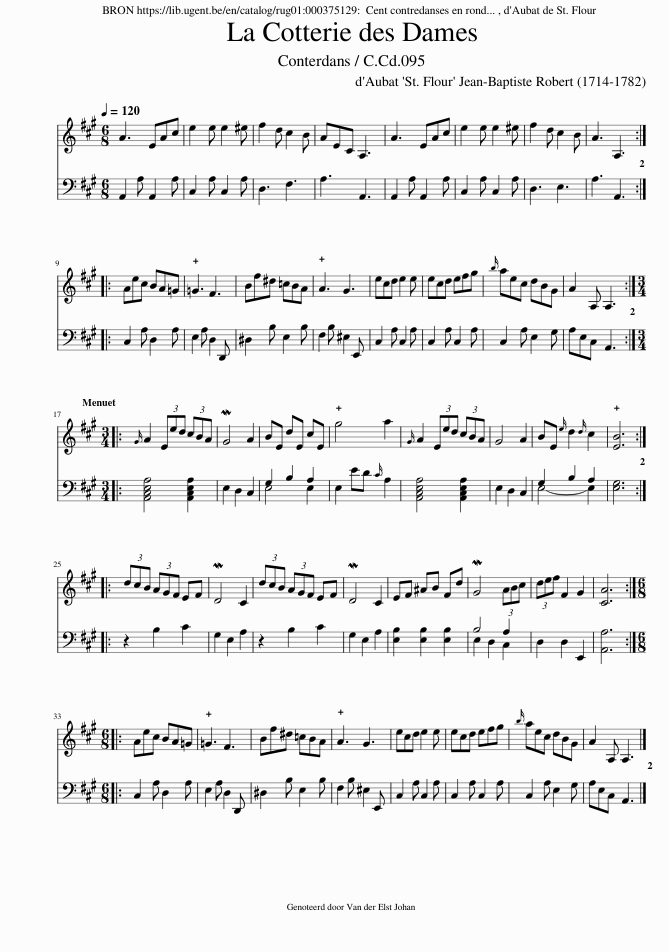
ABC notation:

X:1
%%score 1 ( 2 3 )
L:1/8
Q:1/4=120
M:6/8
I:linebreak $
K:A
V:1 treble
V:2 bass
V:3 bass
V:1
 A3 EAc | e2 e e2 ^e | f2 d c2 B | AEC A,3 | A3 EAc | %5
 e2 e e2 ^e | f2 d c2 B | A3 A,3 ::$ Aec BA=G | !plus!=G3 F3 | %10
 Bf^d =cBA | !plus!A3 G3 | ecd e2 e | ecd efg |{b} aec dBG | %15
 A2 A, A,3 ::$[M:3/4]{G} A2 (3Eed (3cBA | MG4 A2 | BE dE cE | !plus!g4 a2 | %20
{G} A2 (3Eed (3cBA | G4 A2 | BE{e} d2{d} c2 | !plus![EB]6 ::$ (3dcB (3AGF EF | %25
 MD4 C2 | (3dcB (3AGF EF | MD4 C2 | EF ^AB Fd | MG4 (3ABc | %30
 (3def F2 G2 | [CA]6 ::$[M:6/8] Aec BA=G | !plus!=G3 F3 | Bf^d =cBA | %35
 !plus!A3 G3 | ecd e2 e | ecd efg |{b} aec dBG | A2 A, A,3 |] %40
V:2
 A,,2 A, A,,2 A, | C,2 A, C,2 A, | D,3 F,3 | A,3 A,,3 | A,,2 A, A,,2 A, | %5
 C,2 A, C,2 A, | D,3 E,3 | A,3 A,,3 ::$ C,2 A, D,2 A, | E,2 A, D,2 D,, | %10
 ^D,2 B, E,2 B, | F,2 B, ^E,2 E,, | C,2 A, C,2 A, | C,2 A, C,2 A, | C,2 A, E,2 G, | %15
 A,E,C, A,,3 ::$[M:3/4] [A,,C,E,A,]4 [A,,C,E,A,]2 | E,2 D,2 C,2 | G,2 B,2 A,2 | E,2 ED{C} A,2 | %20
 [A,,C,E,A,]4 [A,,C,E,A,]2 | E,2 D,2 C,2 | G,2 B,2 A,2 | [E,G,]6 ::$ z2 B,2 C2 | %25
 G,2 E,2 A,2 | z2 B,2 C2 | G,2 E,2 A,2 | [E,B,]2 [E,B,]2 [E,B,]2 | B,4 A,2 | %30
 D,2 D,2 E,,2 | [A,,A,]6 ::$[M:6/8] C,2 A, D,2 A, | E,2 A, D,2 D,, | ^D,2 B, E,2 B, | %35
 F,2 B, ^E,2 E,, | C,2 A, C,2 A, | C,2 A, C,2 A, | C,2 A, E,2 G, | A,E,C, A,,3 |] %40
V:3
 x6 | x6 | x6 | x6 | x6 | %5
 x6 | x6 | x6 ::$ x6 | x6 | %10
 x6 | x6 | x6 | x6 | x6 | %15
 x6 ::$[M:3/4] x6 | x6 | E,4 E,2 | x6 | %20
 x6 | x6 | E,4- E,2 | x6 ::$ x6 | %25
 x6 | x6 | x6 | x6 | E,2 D,2 C,2 | %30
 x6 | x6 ::$[M:6/8] x6 | x6 | x6 | %35
 x6 | x6 | x6 | x6 | x6 |] %40
